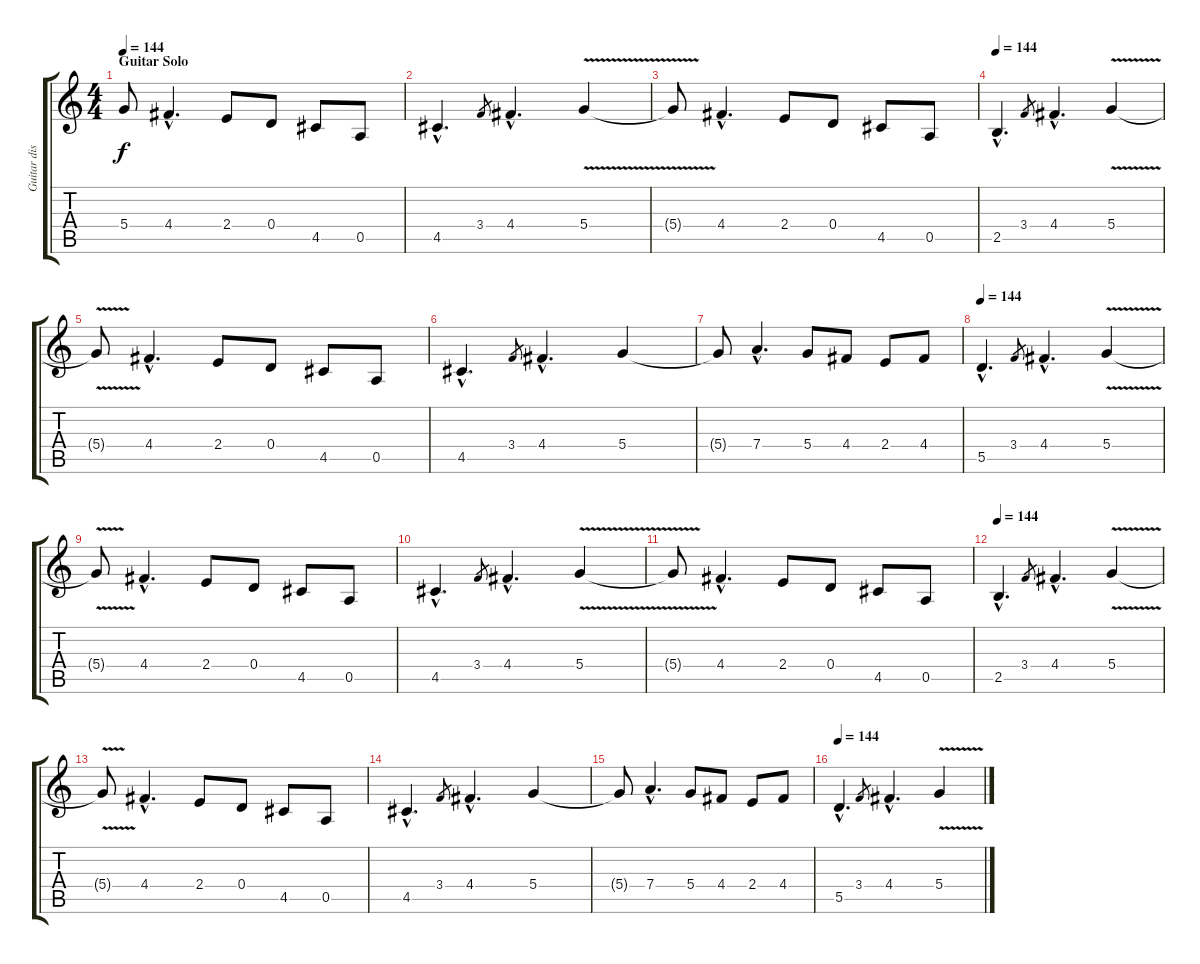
\track ("Guitar distortion 3" "Guitar dis") {instrument distortionguitar}
\staff {score tabs}
\tuning (E4 B3 G3 D3 A2 E2) {hide}
\ts (4 4)
\section ("" "Guitar Solo")
\tempo 144
\clef g2
\ks c
5.4{t}.8{dy f balance 8} 4.4{hac}.4{d} 2.4.8 0.4.8 4.5.8 0.5.8 |
4.5{hac}.4{d} 3.4.8{gr} 4.4{hac}.4{d} 5.4{v}.4 |
5.4{t}.8 4.4{hac}.4{d} 2.4.8 0.4.8 4.5.8 0.5.8 |
\tempo 144
2.5{hac}.4{d} 3.4.8{gr} 4.4{hac}.4{d} 5.4{v}.4 |
5.4{t}.8 4.4{hac}.4{d} 2.4.8 0.4.8 4.5.8 0.5.8 |
4.5{hac}.4{d} 3.4.8{gr} 4.4{hac}.4{d} 5.4.4 |
5.4{t}.8 7.4{hac}.4{d} 5.4.8 4.4.8 2.4.8 4.4.8 |
\tempo 144
5.5{hac}.4{d} 3.4.8{gr} 4.4{hac}.4{d} 5.4{v}.4 |
5.4{t}.8 4.4{hac}.4{d} 2.4.8 0.4.8 4.5.8 0.5.8 |
4.5{hac}.4{d} 3.4.8{gr} 4.4{hac}.4{d} 5.4{v}.4 |
5.4{t}.8 4.4{hac}.4{d} 2.4.8 0.4.8 4.5.8 0.5.8 |
\tempo 144
2.5{hac}.4{d} 3.4.8{gr} 4.4{hac}.4{d} 5.4{v}.4 |
5.4{t}.8 4.4{hac}.4{d} 2.4.8 0.4.8 4.5.8 0.5.8 |
4.5{hac}.4{d} 3.4.8{gr} 4.4{hac}.4{d} 5.4.4 |
5.4{t}.8 7.4{hac}.4{d} 5.4.8 4.4.8 2.4.8 4.4.8 |
\tempo 144
5.5{hac}.4{d} 3.4.8{gr} 4.4{hac}.4{d} 5.4{v}.4
